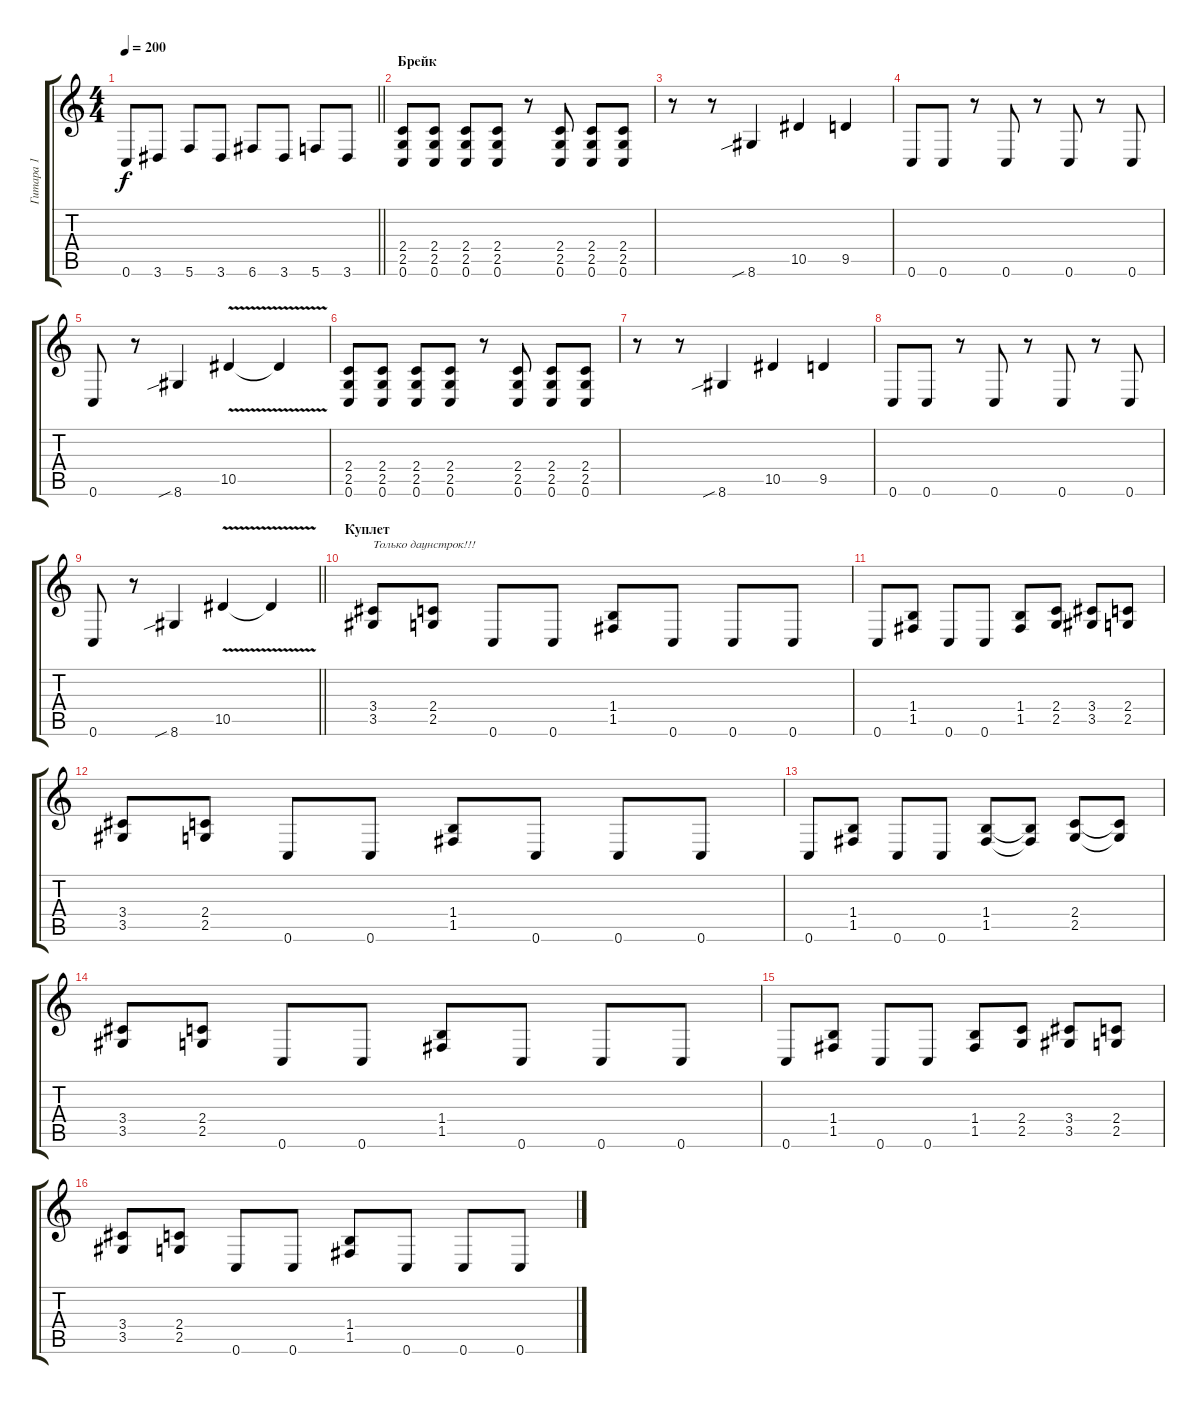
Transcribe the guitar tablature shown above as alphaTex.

\track ("Гитара 1" "Гитара 1") {instrument distortionguitar}
\staff {score tabs}
\tuning (C4 G3 Eb3 Bb2 F2 C2) {hide}
\ts (4 4)
\tempo 200
\clef g2
\barLineRight lightlight
\ks c
0.6.8{dy f} 3.6.8 5.6.8 3.6.8 6.6.8 3.6.8 5.6.8 3.6.8 |
\section ("" "Брейк")
(2.4 2.5 0.6).8 (2.4 2.5 0.6).8 (2.4 2.5 0.6).8 (2.4 2.5 0.6).8 r.8 (2.4 2.5 0.6).8 (2.4 2.5 0.6).8 (2.4 2.5 0.6).8 |
r.8 r.8 8.6{sib}.4 10.5.4 9.5.4 |
0.6.8 0.6.8 r.8 0.6.8 r.8 0.6.8 r.8 0.6.8 |
0.6.8 r.8 8.6{sib}.4 10.5{v}.4 10.5{t}.4 |
(2.4 2.5 0.6).8 (2.4 2.5 0.6).8 (2.4 2.5 0.6).8 (2.4 2.5 0.6).8 r.8 (2.4 2.5 0.6).8 (2.4 2.5 0.6).8 (2.4 2.5 0.6).8 |
r.8 r.8 8.6{sib}.4 10.5.4 9.5.4 |
0.6.8 0.6.8 r.8 0.6.8 r.8 0.6.8 r.8 0.6.8 |
\barLineRight lightlight
0.6.8 r.8 8.6{sib}.4 10.5{v}.4 10.5{t}.4 |
\section ("" "Куплет")
(3.4 3.5).8{txt "Только даунстрок!!!"} (2.4 2.5).8 0.6.8 0.6.8 (1.4 1.5).8 0.6.8 0.6.8 0.6.8 |
0.6.8 (1.4 1.5).8 0.6.8 0.6.8 (1.4 1.5).8 (2.4 2.5).8 (3.4 3.5).8 (2.4 2.5).8 |
(3.4 3.5).8 (2.4 2.5).8 0.6.8 0.6.8 (1.4 1.5).8 0.6.8 0.6.8 0.6.8 |
0.6.8 (1.4 1.5).8 0.6.8 0.6.8 (1.4 1.5).8 (1.4{t} 1.5{t}).8 (2.4 2.5).8 (2.4{t} 2.5{t}).8 |
(3.4 3.5).8 (2.4 2.5).8 0.6.8 0.6.8 (1.4 1.5).8 0.6.8 0.6.8 0.6.8 |
0.6.8 (1.4 1.5).8 0.6.8 0.6.8 (1.4 1.5).8 (2.4 2.5).8 (3.4 3.5).8 (2.4 2.5).8 |
(3.4 3.5).8 (2.4 2.5).8 0.6.8 0.6.8 (1.4 1.5).8 0.6.8 0.6.8 0.6.8
